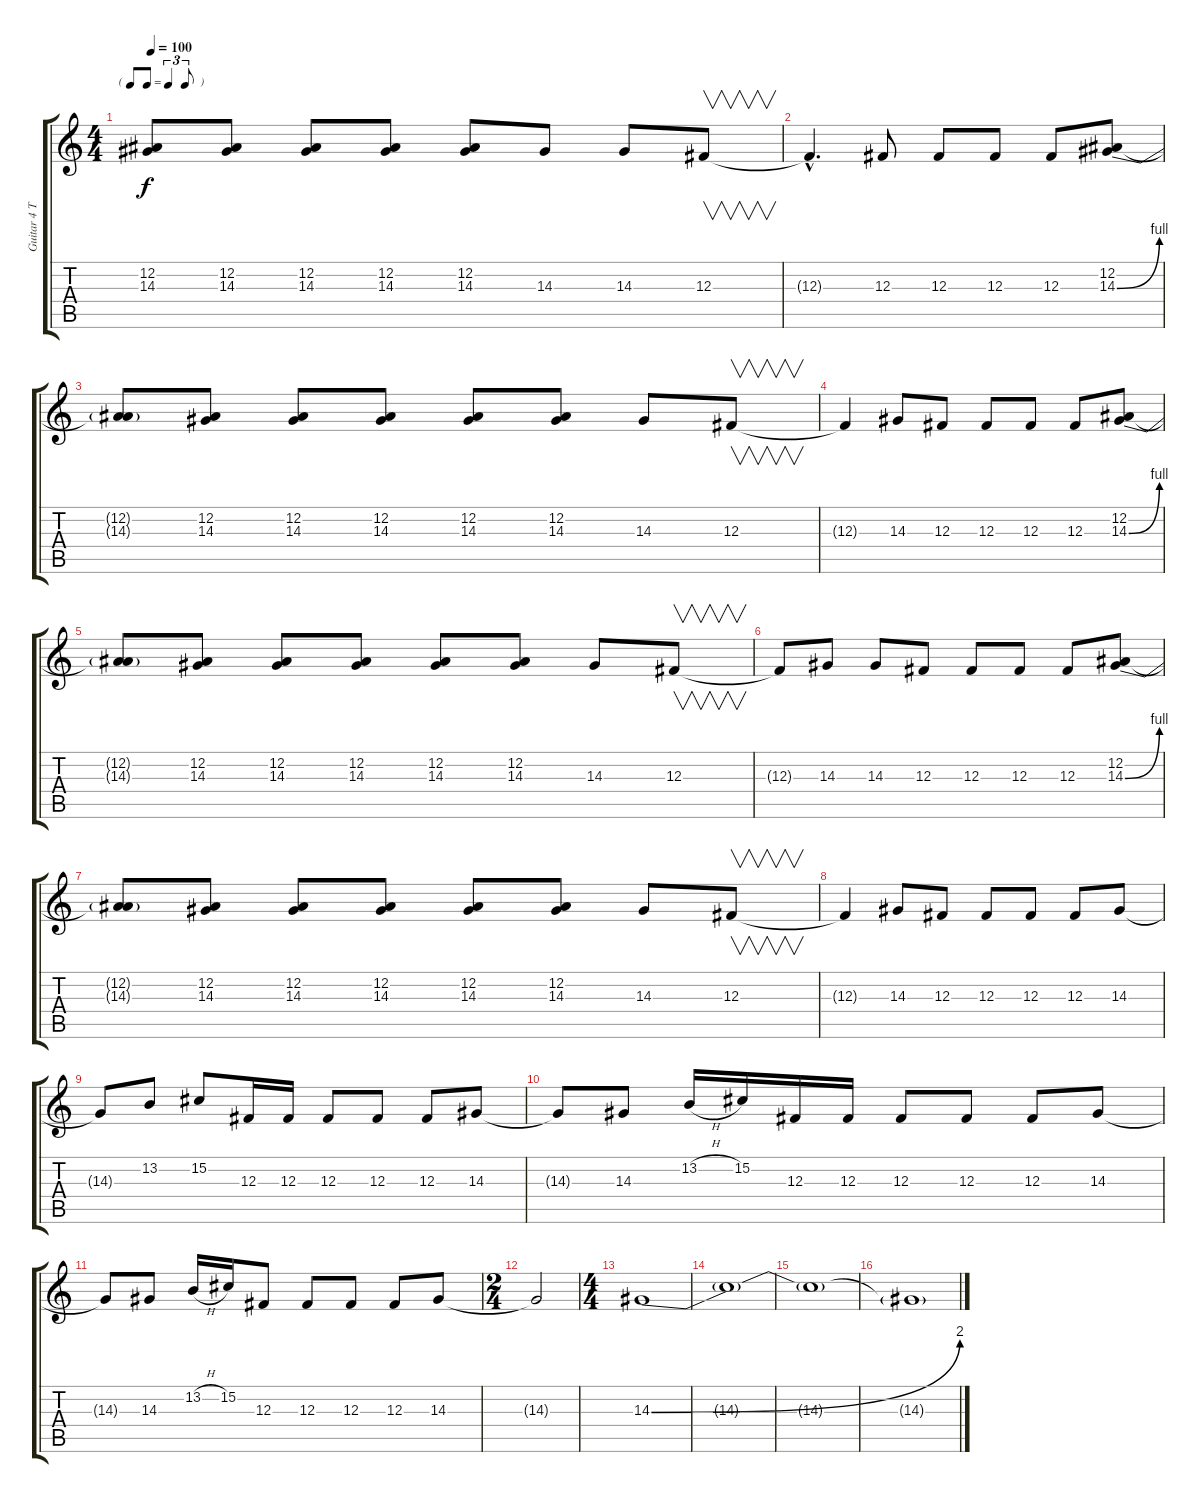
\track ("Guitar 4 Talkbox" "Guitar 4 T") {instrument lead2sawtooth}
\staff {score tabs}
\tuning (Eb4 Bb3 Gb3 Db3 Ab2 Eb2) {hide}
\ts (4 4)
\tf triplet8th
\tempo 100
\clef g2
\ks c
(12.2{t} 14.3{t}).8{dy f} (12.2 14.3).8 (12.2 14.3).8 (12.2 14.3).8 (12.2 14.3).8 14.3.8 14.3.8 12.3.8{v} |
12.3{hac t}.4{d} 12.3.8 12.3.8 12.3.8 12.3.8 (12.2 14.3{be (bend 0 0 60 4)}).8 |
(12.2{t} 14.3{t}).8 (12.2 14.3).8 (12.2 14.3).8 (12.2 14.3).8 (12.2 14.3).8 (12.2 14.3).8 14.3.8 12.3.8{v} |
12.3{t}.4 14.3.8 12.3.8 12.3.8 12.3.8 12.3.8 (12.2 14.3{be (bend 0 0 60 4)}).8 |
(12.2{t} 14.3{t}).8 (12.2 14.3).8 (12.2 14.3).8 (12.2 14.3).8 (12.2 14.3).8 (12.2 14.3).8 14.3.8 12.3.8{v} |
12.3{t}.8 14.3.8 14.3.8 12.3.8 12.3.8 12.3.8 12.3.8 (12.2 14.3{be (bend 0 0 60 4)}).8 |
(12.2{t} 14.3{t}).8 (12.2 14.3).8 (12.2 14.3).8 (12.2 14.3).8 (12.2 14.3).8 (12.2 14.3).8 14.3.8 12.3.8{v} |
12.3{t}.4 14.3.8 12.3.8 12.3.8 12.3.8 12.3.8 14.3.8 |
14.3{t}.8 13.2.8 15.2.8 12.3.16 12.3.16 12.3.8 12.3.8 12.3.8 14.3.8 |
14.3{t}.8 14.3.8 13.2{h}.16 15.2.16 12.3.16 12.3.16 12.3.8 12.3.8 12.3.8 14.3.8 |
14.3{t}.8 14.3.8 13.2{h}.16 15.2.16 12.3.8 12.3.8 12.3.8 12.3.8 14.3.8 |
\ts (2 4)
14.3{t}.2 |
\ts (4 4)
14.3{be (bend 0 0 60 8)}.1 |
14.3{t}.1 |
14.3{t}.1 |
14.3{t}.1
